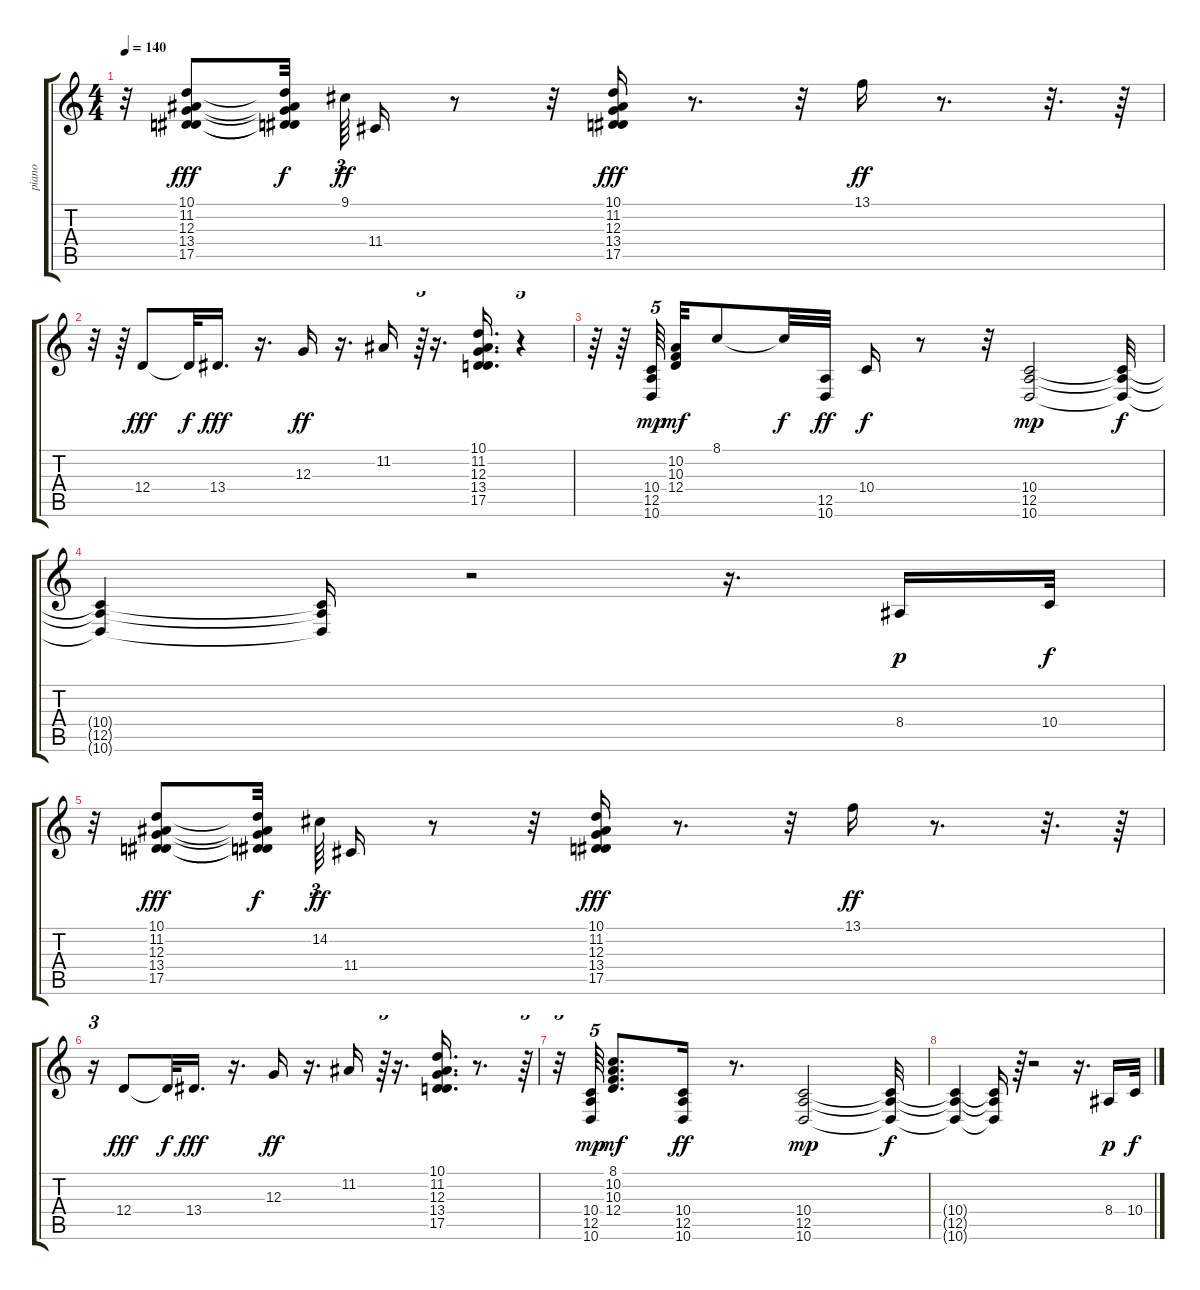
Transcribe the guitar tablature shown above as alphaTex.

\track ("piano" "piano") {instrument acousticgrandpiano}
\staff {score tabs}
\tuning (E4 B3 G3 D3 A2 E2) {hide}
\ts (4 4)
\tempo 140
\clef g2
\ks c
r.32{dy f} (10.1 11.2 12.3 13.4 17.5).8{dy fff} (10.1{t} 11.2{t} 12.3{t} 13.4{t} 17.5{t}).32{dy f beam splitsecondary} 9.1.64{tu (3 2) dy ff} 11.4.16 r.8 r.32 (10.1 11.2 12.3 13.4 17.5).16{dy fff} r.8{d} r.32 13.1.16{dy ff} r.8{d} r.32{d} r.64 |
r.32 r.64 12.4.8{dy fff} 12.4{t}.32{dy f} 13.4.16{d dy fff} r.16{d} 12.3.16{dy ff} r.16{d} 11.2.16 r.64{tu (3 2)} r.16{d} (10.1 11.2 12.3 13.4 17.5).16{d} r.4{tu (5 4)} |
r.64 r.64 (10.4 12.5 10.6).64{tu (5 4) dy mp beam splitsecondary} (10.2 10.3 12.4).32{dy mf} 8.1.8 8.1{t}.32{dy f} (12.5 10.6).32{dy ff} 10.4.16{dy f} r.8 r.32 (10.4 12.5 10.6).2{dy mp} (10.4{t} 12.5{t} 10.6{t}).32{dy f} |
(10.4{t} 12.5{t} 10.6{t}).4 (10.4{t} 12.5{t} 10.6{t}).16 r.2 r.16{d} 8.4.16{dy p} 10.4.32{dy f} |
r.32 (10.1 11.2 12.3 13.4 17.5).8{dy fff} (10.1{t} 11.2{t} 12.3{t} 13.4{t} 17.5{t}).32{dy f beam splitsecondary} 14.2.64{tu (3 2) dy ff} 11.4.16 r.8 r.32 (10.1 11.2 12.3 13.4 17.5).16{dy fff} r.8{d} r.32 13.1.16{dy ff} r.8{d} r.32{d} r.64 |
r.16{tu (3 2)} 12.4.8{dy fff} 12.4{t}.32{dy f} 13.4.16{d dy fff} r.16{d} 12.3.16{dy ff} r.16{d} 11.2.16 r.64{tu (3 2)} r.16{d} (10.1 11.2 12.3 13.4 17.5).16{d} r.8{d} r.64{tu (3 2)} |
r.32{tu (3 2)} (10.4 12.5 10.6).64{tu (5 4) dy mp} (8.1 10.2 10.3 12.4).8{d dy mf} (10.4 12.5 10.6).16{dy ff} r.8{d} (10.4 12.5 10.6).2{dy mp} (10.4{t} 12.5{t} 10.6{t}).32{dy f} |
(10.4{t} 12.5{t} 10.6{t}).4 (10.4{t} 12.5{t} 10.6{t}).16 r.64 r.2 r.16{d} 8.4.16{dy p} 10.4.32{dy f}
